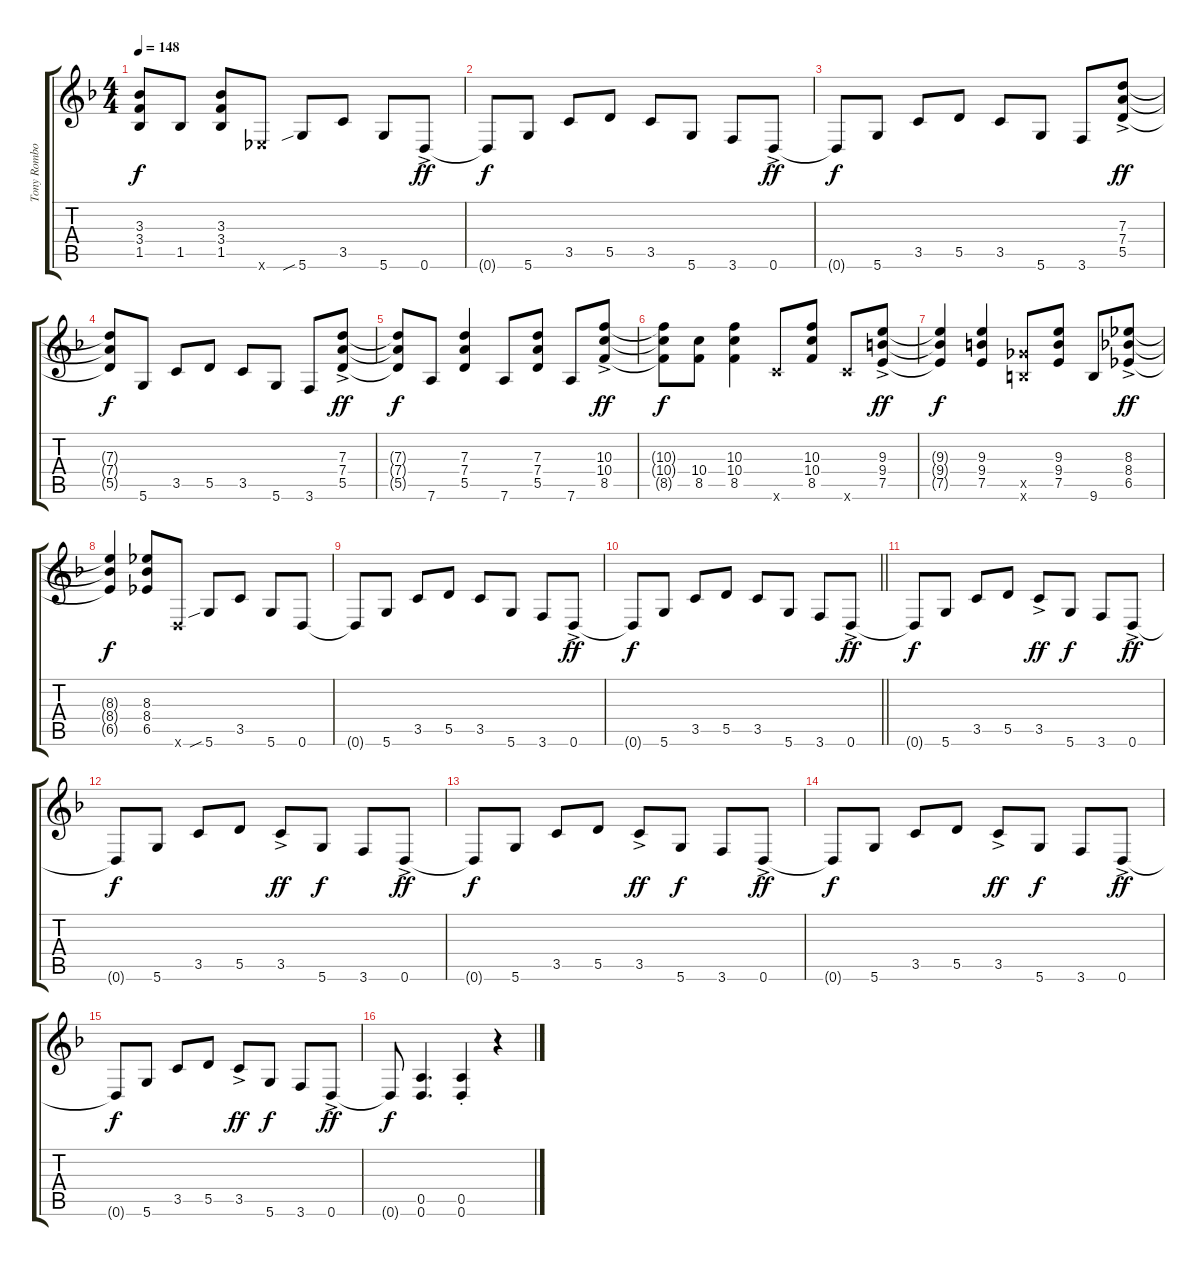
\track ("Tony Rombola" "Tony Rombo") {instrument distortionguitar}
\staff {score tabs}
\tuning (E4 B3 G3 D3 A2 D2) {hide}
\ts (4 4)
\tempo 148
\clef g2
\ks f
(3.3{t} 3.4{t} 1.5{t}).8{dy f} 1.5.8 (3.3 3.4 1.5).8 1.6{x}.8 5.6{sib}.8 3.5.8 5.6.8 0.6{ac}.8{dy ff} |
0.6{t}.8{dy f} 5.6.8 3.5.8 5.5.8 3.5.8 5.6.8 3.6.8 0.6{ac}.8{dy ff} |
0.6{t}.8{dy f} 5.6.8 3.5.8 5.5.8 3.5.8 5.6.8 3.6.8 (7.3{ac} 7.4{ac} 5.5{ac}).8{dy ff} |
(7.3{t} 7.4{t} 5.5{t}).8{dy f} 5.6.8 3.5.8 5.5.8 3.5.8 5.6.8 3.6.8 (7.3{ac} 7.4{ac} 5.5{ac}).8{dy ff} |
(7.3{t} 7.4{t} 5.5{t}).8{dy f} 7.6.8 (7.3 7.4 5.5).4 7.6.8 (7.3 7.4 5.5).8 7.6.8 (10.3{ac} 10.4{ac} 8.5{ac}).8{dy ff} |
(10.3{t} 10.4{t} 8.5{t}).8{dy f} (10.4 8.5).8 (10.3 10.4 8.5).4 10.6{x}.8 (10.3 10.4 8.5).8 10.6{x}.8 (9.3{ac} 9.4{ac} 7.5{ac}).8{dy ff} |
(9.3{t} 9.4{t} 7.5{t}).4{dy f} (9.3 9.4 7.5).4 (9.5{x} 9.6{x}).8 (9.3 9.4 7.5).8 9.6.8 (8.3{ac} 8.4{ac} 6.5{ac}).8{dy ff} |
(8.3{t} 8.4{t} 6.5{t}).4{dy f} (8.3 8.4 6.5).8 0.6{x}.8 5.6{sib}.8 3.5.8 5.6.8 0.6.8 |
0.6{t}.8 5.6.8 3.5.8 5.5.8 3.5.8 5.6.8 3.6.8 0.6{ac}.8{dy ff} |
\barLineRight lightlight
0.6{t}.8{dy f} 5.6.8 3.5.8 5.5.8 3.5.8 5.6.8 3.6.8 0.6{ac}.8{dy ff} |
0.6{t}.8{dy f} 5.6.8 3.5.8 5.5.8 3.5{ac}.8{dy ff} 5.6.8{dy f} 3.6.8 0.6{ac}.8{dy ff} |
0.6{t}.8{dy f} 5.6.8 3.5.8 5.5.8 3.5{ac}.8{dy ff} 5.6.8{dy f} 3.6.8 0.6{ac}.8{dy ff} |
0.6{t}.8{dy f} 5.6.8 3.5.8 5.5.8 3.5{ac}.8{dy ff} 5.6.8{dy f} 3.6.8 0.6{ac}.8{dy ff} |
0.6{t}.8{dy f} 5.6.8 3.5.8 5.5.8 3.5{ac}.8{dy ff} 5.6.8{dy f} 3.6.8 0.6{ac}.8{dy ff} |
0.6{t}.8{dy f} 5.6.8 3.5.8 5.5.8 3.5{ac}.8{dy ff} 5.6.8{dy f} 3.6.8 0.6{ac}.8{dy ff} |
0.6{t}.8{dy f} (0.5 0.6).4{d} (0.5{st} 0.6{st}).4 r.4
